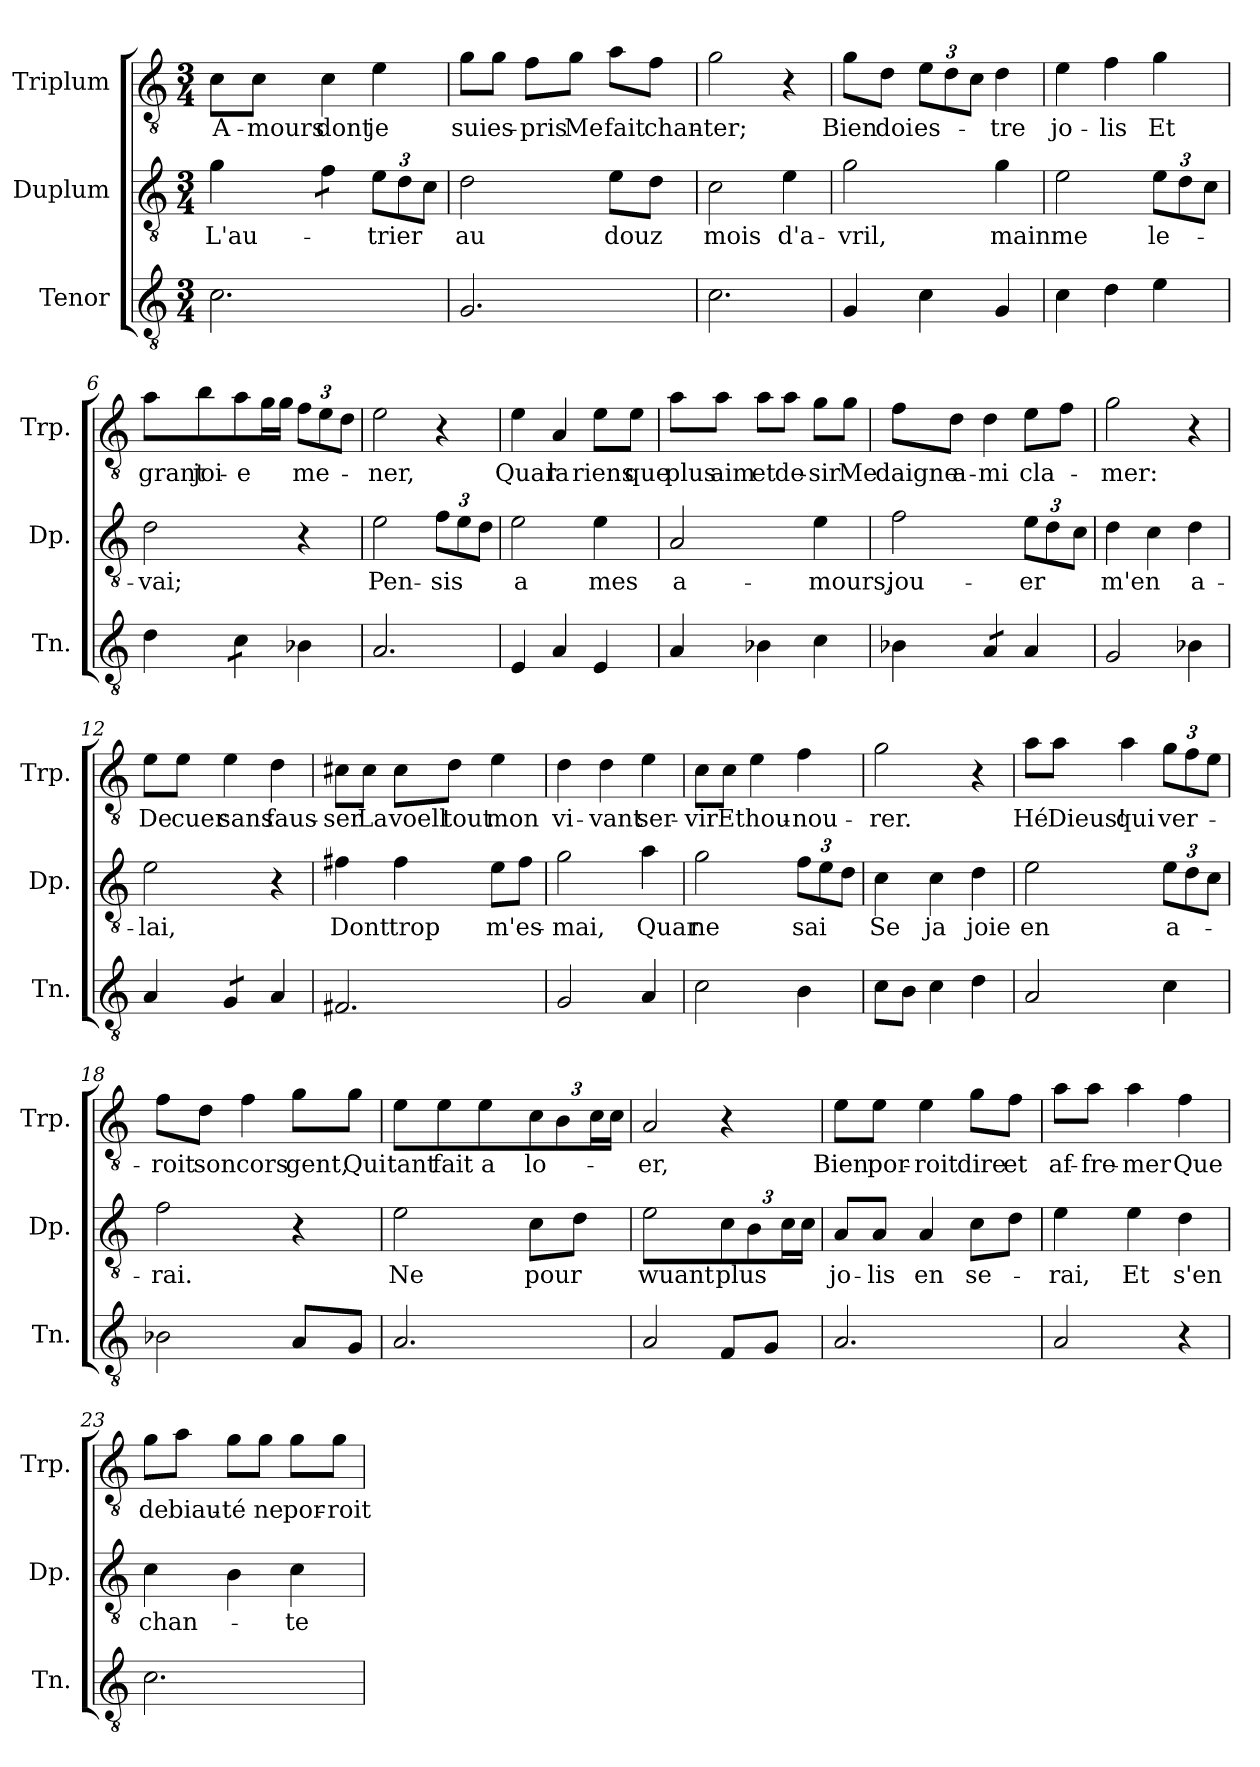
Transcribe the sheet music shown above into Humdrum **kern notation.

**kern	**kern	**text	**kern	**text
*part3	*part2	*part2	*part1	*part1
*staff3	*staff2	*staff2	*staff1	*staff1
*I"Tenor	*I"Duplum	*	*I"Triplum	*
*I'Tn.	*I'Dp.	*	*I'Trp.	*
*clefGv2	*clefGv2	*	*clefGv2	*
*k[]	*k[]	*	*k[]	*
*M3/4	*M3/4	*	*M3/4	*
=1	=1	=1	=1	=1
!	!	!LO:LY:b	!	!LO:LY:b
2.c\	4g\	L'au-	8c\L	A-
!	!	!	!	!LO:LY:b
.	.	.	8c\J	-mours
!	!	!	!	!LO:LY:b
*	*tremolo	*	*	*
.	8f\L	.	4c\	dont
.	8f\J	.	.	.
*	*Xtremolo	*	*	*
*	*Xbrackettup	*	*	*
!	!	!LO:LY:b	!	!LO:LY:b
.	12e\L	-trier	4e\	je
.	12d\	.	.	.
.	12c\J	.	.	.
=2	=2	=2	=2	=2
!	!	!LO:LY:b	!	!LO:LY:b
2.G/	2d\	au	8g\L	sui
!	!	!	!	!LO:LY:b
.	.	.	8g\J	es-
!	!	!	!	!LO:LY:b
.	.	.	8f\L	-pris
!	!	!	!	!LO:LY:b
.	.	.	8g\J	Me
!	!	!LO:LY:b	!	!LO:LY:b
.	8e\L	douz	8a\L	fait
!	!	!	!	!LO:LY:b
.	8d\J	.	8f\J	chan-
=3	=3	=3	=3	=3
!	!	!LO:LY:b	!	!LO:LY:b
2.c\	2c\	mois	2g\	-ter;
!	!	!LO:LY:b	!	!
.	4e\	d'a-	4r	.
=4	=4	=4	=4	=4
!	!	!LO:LY:b	!	!LO:LY:b
4G/	2g\	-vril,	8g\L	Bien
!	!	!	!	!LO:LY:b
.	.	.	8d\J	doi
*	*	*	*Xbrackettup	*
!	!	!	!	!LO:LY:b
4c\	.	.	12e\L	es-
.	.	.	12d\	.
.	.	.	12c\J	.
!	!	!LO:LY:b	!	!LO:LY:b
4G/	4g\	main	4d\	-tre
=5	=5	=5	=5	=5
!	!	!LO:LY:b	!	!LO:LY:b
4c\	2e\	me	4e\	jo-
!	!	!	!	!LO:LY:b
4d\	.	.	4f\	-lis
!	!	!LO:LY:b	!	!LO:LY:b
4e\	12e\L	le-	4g\	Et
.	12d\	.	.	.
.	12c\J	.	.	.
!!LO:LB:g=z
=6	=6	=6	=6	=6
!	!	!LO:LY:b	!	!LO:LY:b
4d\	2d\	-vai;	8a\L	grant
!	!	!	!	!LO:LY:b
.	.	.	8b\J	joi-
!	!	!	!	!LO:LY:b
*tremolo	*	*	*	*
8c\L	.	.	8a\L	-e
*	*	*	*tremolo	*
8c\J	.	.	16g\	.
*Xtremolo	*	*	*	*
.	.	.	16g\JJ	.
*	*	*	*Xtremolo	*
!	!	!	!	!LO:LY:b
4B-X\	4r	.	12f\L	me-
.	.	.	12e\	.
.	.	.	12d\J	.
=7	=7	=7	=7	=7
!	!	!LO:LY:b	!	!LO:LY:b
2.A/	2e\	Pen-	2e\	-ner,
!	!	!LO:LY:b	!	!
.	12f\L	-sis	4r	.
.	12e\	.	.	.
.	12d\J	.	.	.
=8	=8	=8	=8	=8
!	!	!LO:LY:b	!	!LO:LY:b
4E/	2e\	a	4e\	Quar
!	!	!	!	!LO:LY:b
4A/	.	.	4A/	la
!	!	!LO:LY:b	!	!LO:LY:b
4E/	4e\	mes	8e\L	riens
!	!	!	!	!LO:LY:b
.	.	.	8e\J	que
=9	=9	=9	=9	=9
!	!	!LO:LY:b	!	!LO:LY:b
4A/	2A/	a-	8a\L	plus
!	!	!	!	!LO:LY:b
.	.	.	8a\J	aim
!	!	!	!	!LO:LY:b
4B-X\	.	.	8a\L	et
!	!	!	!	!LO:LY:b
.	.	.	8a\J	de-
!	!	!LO:LY:b	!	!LO:LY:b
4c\	4e\	-mours,	8g\L	-sir
!	!	!	!	!LO:LY:b
.	.	.	8g\J	Me
=10	=10	=10	=10	=10
!	!	!LO:LY:b	!	!LO:LY:b
4B-X\	2f\	jou-	8f\L	daigne
!	!	!	!	!LO:LY:b
.	.	.	8d\J	a-
!	!	!	!	!LO:LY:b
*tremolo	*	*	*	*
8A/L	.	.	4d\	-mi
8A/J	.	.	.	.
*Xtremolo	*	*	*	*
!	!	!LO:LY:b	!	!LO:LY:b
4A/	12e\L	-er	8e\L	cla-
.	12d\	.	.	.
.	.	.	8f\J	.
.	12c\J	.	.	.
!!LO:LB:g=z
=11	=11	=11	=11	=11
!	!	!LO:LY:b	!	!LO:LY:b
2G/	4d\	m'en	2g\	-mer:
.	4c\	.	.	.
!	!	!LO:LY:b	!	!
4B-X\	4d\	a-	4r	.
=12	=12	=12	=12	=12
!	!	!LO:LY:b	!	!LO:LY:b
4A/	2e\	-lai,	8e\L	De
!	!	!	!	!LO:LY:b
.	.	.	8e\J	cuer
!	!	!	!	!LO:LY:b
*tremolo	*	*	*	*
8G/L	.	.	4e\	sans
8G/J	.	.	.	.
*Xtremolo	*	*	*	*
!	!	!	!	!LO:LY:b
4A/	4r	.	4d\	faus-
=13	=13	=13	=13	=13
!	!	!LO:LY:b	!	!LO:LY:b
2.F#X/	4f#X\	Dont	8c#X\L	-ser
!	!	!	!	!LO:LY:b
.	.	.	8c#\J	La
!	!	!LO:LY:b	!	!LO:LY:b
.	4f#\	trop	8c#\L	voell
!	!	!	!	!LO:LY:b
.	.	.	8d\J	tout
!	!	!LO:LY:b	!	!LO:LY:b
.	8e\L	m'es-	4e\	mon
.	8f#\J	.	.	.
=14	=14	=14	=14	=14
!	!	!LO:LY:b	!	!LO:LY:b
2G/	2g\	-mai,	4d\	vi-
!	!	!	!	!LO:LY:b
.	.	.	4d\	-vant
!	!	!LO:LY:b	!	!LO:LY:b
4A/	4a\	Quar	4e\	ser-
=15	=15	=15	=15	=15
!	!	!LO:LY:b	!	!LO:LY:b
2c\	2g\	ne	8c\L	-vir
!	!	!	!	!LO:LY:b
.	.	.	8c\J	Et
!	!	!	!	!LO:LY:b
.	.	.	4e\	hou-
!	!	!LO:LY:b	!	!LO:LY:b
4B\	12f\L	sai	4f\	-nou-
.	12e\	.	.	.
.	12d\J	.	.	.
=16	=16	=16	=16	=16
!	!	!LO:LY:b	!	!LO:LY:b
8c\L	4c\	Se	2g\	-rer.
8B\J	.	.	.	.
!	!	!LO:LY:b	!	!
4c\	4c\	ja	.	.
!	!	!LO:LY:b	!	!
4d\	4d\	joie	4r	.
!!LO:LB:g=z
=17	=17	=17	=17	=17
!	!	!LO:LY:b	!	!LO:LY:b
2A/	2e\	en	8a\L	Hé
!	!	!	!	!LO:LY:b
.	.	.	8a\J	Dieus!
!	!	!	!	!LO:LY:b
.	.	.	4a\	qui
!	!	!LO:LY:b	!	!LO:LY:b
4c\	12e\L	a-	12g\L	ver-
.	12d\	.	12f\	.
.	12c\J	.	12e\J	.
=18	=18	=18	=18	=18
!	!	!LO:LY:b	!	!LO:LY:b
2B-X\	2f\	-rai.	8f\L	-roit
!	!	!	!	!LO:LY:b
.	.	.	8d\J	son
!	!	!	!	!LO:LY:b
.	.	.	4f\	cors
!	!	!	!	!LO:LY:b
8A/L	4r	.	8g\L	gent,
!	!	!	!	!LO:LY:b
8G/J	.	.	8g\J	Qui
=19	=19	=19	=19	=19
!	!	!LO:LY:b	!	!LO:LY:b
2.A/	2e\	Ne	8e\L	tant
!	!	!	!	!LO:LY:b
.	.	.	8e\J	fait
!	!	!	!	!LO:LY:b
.	.	.	4e\	a
!	!	!LO:LY:b	!	!LO:LY:b
.	8c\L	pour	12c\L	lo-
.	.	.	12B\	.
.	8d\J	.	.	.
*	*	*	*tremolo	*
.	.	.	24c\	.
.	.	.	24c\JJ	.
*	*	*	*Xtremolo	*
=20	=20	=20	=20	=20
!	!	!LO:LY:b	!	!LO:LY:b
2A/	2e\	wuant	2A/	-er,
!	!	!LO:LY:b	!	!
8F/L	12c\L	plus	4r	.
.	12B\	.	.	.
8G/J	.	.	.	.
*	*tremolo	*	*	*
.	24c\	.	.	.
.	24c\JJ	.	.	.
*	*Xtremolo	*	*	*
=21	=21	=21	=21	=21
!	!	!LO:LY:b	!	!LO:LY:b
2.A/	8A/L	jo-	8e\L	Bien
!	!	!LO:LY:b	!	!LO:LY:b
.	8A/J	-lis	8e\J	por-
!	!	!LO:LY:b	!	!LO:LY:b
.	4A/	en	4e\	-roit
!	!	!LO:LY:b	!	!LO:LY:b
.	8c\L	se-	8g\L	dire
!	!	!	!	!LO:LY:b
.	8d\J	.	8f\J	et
!!LO:LB:g=z
=22	=22	=22	=22	=22
!	!	!LO:LY:b	!	!LO:LY:b
2A/	4e\	-rai,	8a\L	af-
!	!	!	!	!LO:LY:b
.	.	.	8a\J	-fre-
!	!	!LO:LY:b	!	!LO:LY:b
.	4e\	Et	4a\	-mer
!	!	!LO:LY:b	!	!LO:LY:b
4r	4d\	s'en	4f\	Que
=23	=23	=23	=23	=23
!	!	!LO:LY:b	!	!LO:LY:b
2.c\	4c\	chan-	8g\L	de
!	!	!	!	!LO:LY:b
.	.	.	8a\J	biau-
!	!	!	!	!LO:LY:b
.	4B\	.	8g\L	-té
!	!	!	!	!LO:LY:b
.	.	.	8g\J	ne
!	!	!LO:LY:b	!	!LO:LY:b
.	4c\	-te-	8g\L	por-
!	!	!	!	!LO:LY:b
.	.	.	8g\J	-roit
=	=	=	=	=
*-	*-	*-	*-	*-
